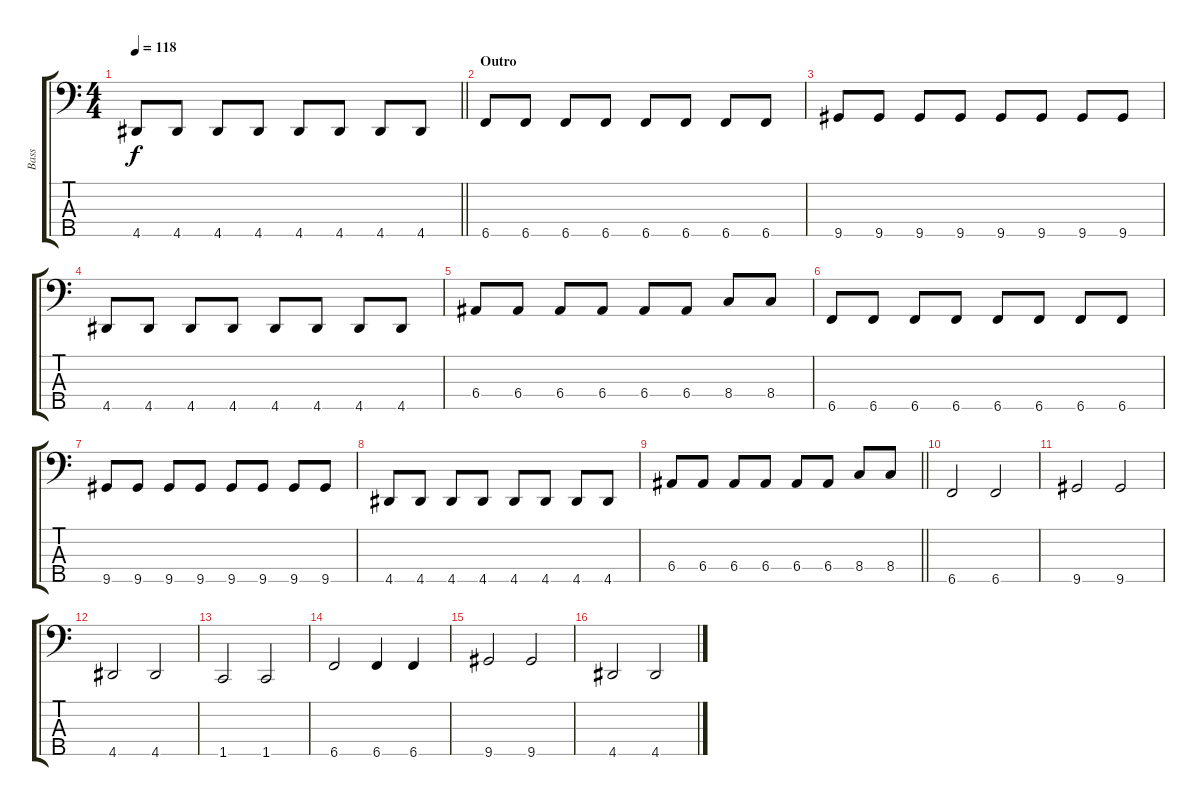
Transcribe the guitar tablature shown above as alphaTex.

\track ("Bass" "Bass") {instrument electricbassfinger}
\staff {score tabs}
\tuning (G2 D2 A1 E1 B0) {hide}
\ts (4 4)
\tempo 118
\clef f4
\barLineRight lightlight
\ks c
4.5.8{dy f} 4.5.8 4.5.8 4.5.8 4.5.8 4.5.8 4.5.8 4.5.8 |
\section ("" "Outro")
6.5.8 6.5.8 6.5.8 6.5.8 6.5.8 6.5.8 6.5.8 6.5.8 |
9.5.8 9.5.8 9.5.8 9.5.8 9.5.8 9.5.8 9.5.8 9.5.8 |
4.5.8 4.5.8 4.5.8 4.5.8 4.5.8 4.5.8 4.5.8 4.5.8 |
6.4.8 6.4.8 6.4.8 6.4.8 6.4.8 6.4.8 8.4.8 8.4.8 |
6.5.8 6.5.8 6.5.8 6.5.8 6.5.8 6.5.8 6.5.8 6.5.8 |
9.5.8 9.5.8 9.5.8 9.5.8 9.5.8 9.5.8 9.5.8 9.5.8 |
4.5.8 4.5.8 4.5.8 4.5.8 4.5.8 4.5.8 4.5.8 4.5.8 |
\barLineRight lightlight
6.4.8 6.4.8 6.4.8 6.4.8 6.4.8 6.4.8 8.4.8 8.4.8 |
6.5.2 6.5.2 |
9.5.2 9.5.2 |
4.5.2 4.5.2 |
1.5.2 1.5.2 |
6.5.2 6.5.4 6.5.4 |
9.5.2 9.5.2 |
4.5.2 4.5.2
